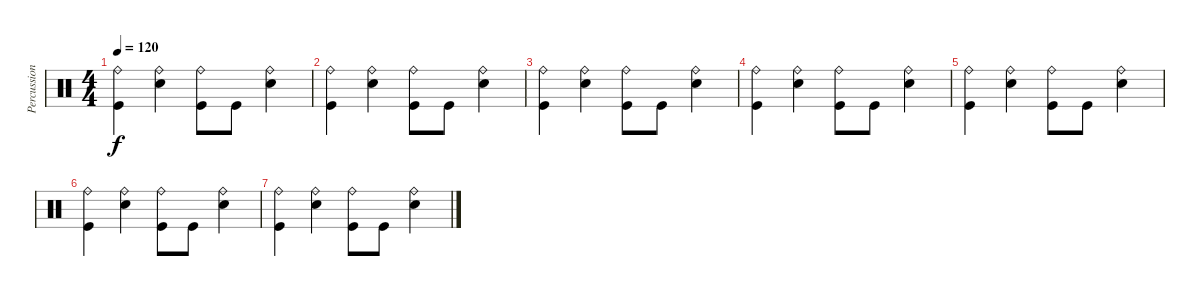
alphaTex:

\track ("Percussions" "Percussion") {instrument percussion}
\staff {score}
\articulation defaults
\ts (4 4)
\tempo 120
\clef neutral
\ks c
("Ride (bell)" "Kick (hit)").4{dy f} ("Ride (bell)" "Snare (hit) 2").4 ("Ride (bell)" "Kick (hit)").8 "Kick (hit)".8 ("Ride (bell)" "Snare (hit) 2").4 |
("Ride (bell)" "Kick (hit)").4 ("Ride (bell)" "Snare (hit) 2").4 ("Ride (bell)" "Kick (hit)").8 "Kick (hit)".8 ("Ride (bell)" "Snare (hit) 2").4 |
("Ride (bell)" "Kick (hit)").4 ("Ride (bell)" "Snare (hit) 2").4 ("Ride (bell)" "Kick (hit)").8 "Kick (hit)".8 ("Ride (bell)" "Snare (hit) 2").4 |
("Ride (bell)" "Kick (hit)").4 ("Ride (bell)" "Snare (hit) 2").4 ("Ride (bell)" "Kick (hit)").8 "Kick (hit)".8 ("Ride (bell)" "Snare (hit) 2").4 |
("Ride (bell)" "Kick (hit)").4 ("Ride (bell)" "Snare (hit) 2").4 ("Ride (bell)" "Kick (hit)").8 "Kick (hit)".8 ("Ride (bell)" "Snare (hit) 2").4 |
("Ride (bell)" "Kick (hit)").4 ("Ride (bell)" "Snare (hit) 2").4 ("Ride (bell)" "Kick (hit)").8 "Kick (hit)".8 ("Ride (bell)" "Snare (hit) 2").4 |
("Ride (bell)" "Kick (hit)").4 ("Ride (bell)" "Snare (hit) 2").4 ("Ride (bell)" "Kick (hit)").8 "Kick (hit)".8 ("Ride (bell)" "Snare (hit) 2").4
